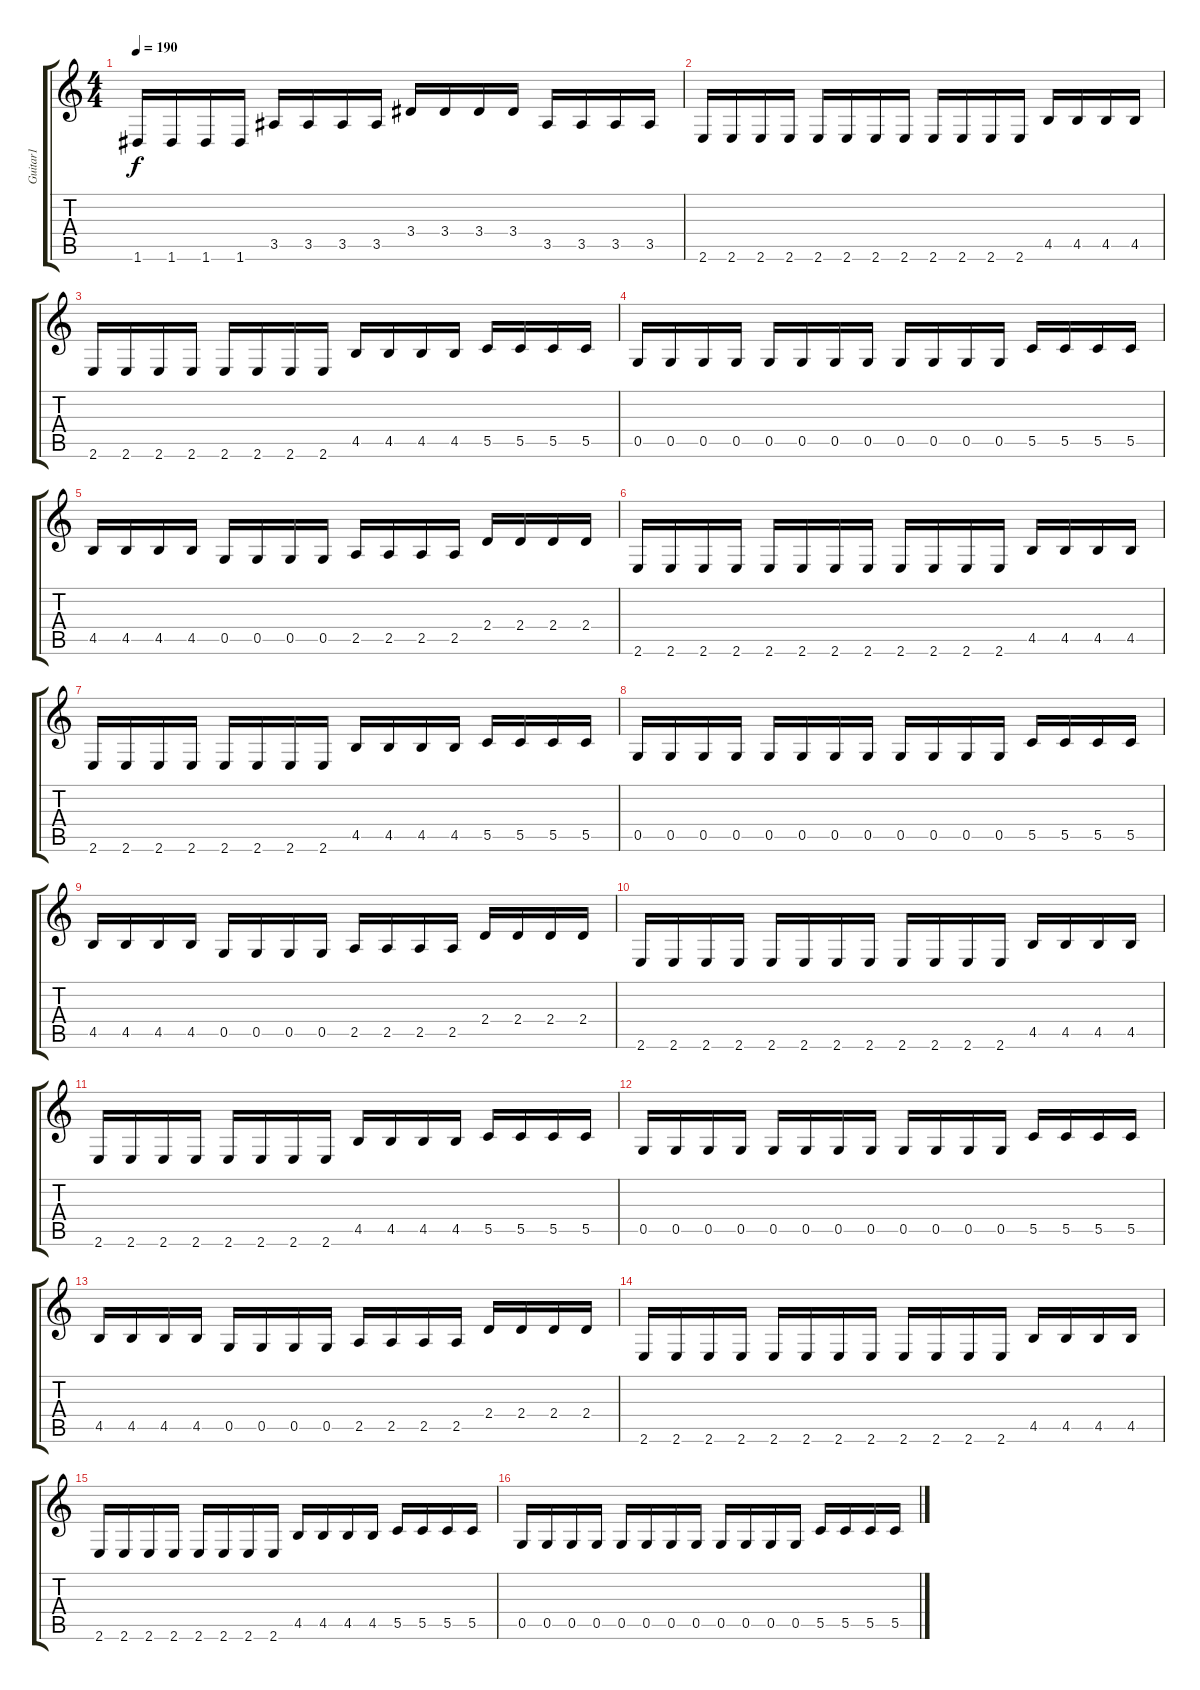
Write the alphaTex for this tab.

\track ("Guitar1" "Guitar1") {instrument distortionguitar}
\staff {score tabs}
\tuning (D4 A3 F3 C3 G2 D2) {hide}
\ts (4 4)
\tempo 190
\clef g2
\ks c
1.6.16{dy f} 1.6.16 1.6.16 1.6.16 3.5.16 3.5.16 3.5.16 3.5.16 3.4.16 3.4.16 3.4.16 3.4.16 3.5.16 3.5.16 3.5.16 3.5.16 |
2.6.16 2.6.16 2.6.16 2.6.16 2.6.16 2.6.16 2.6.16 2.6.16 2.6.16 2.6.16 2.6.16 2.6.16 4.5.16 4.5.16 4.5.16 4.5.16 |
2.6.16 2.6.16 2.6.16 2.6.16 2.6.16 2.6.16 2.6.16 2.6.16 4.5.16 4.5.16 4.5.16 4.5.16 5.5.16 5.5.16 5.5.16 5.5.16 |
0.5.16 0.5.16 0.5.16 0.5.16 0.5.16 0.5.16 0.5.16 0.5.16 0.5.16 0.5.16 0.5.16 0.5.16 5.5.16 5.5.16 5.5.16 5.5.16 |
4.5.16 4.5.16 4.5.16 4.5.16 0.5.16 0.5.16 0.5.16 0.5.16 2.5.16 2.5.16 2.5.16 2.5.16 2.4.16 2.4.16 2.4.16 2.4.16 |
2.6.16 2.6.16 2.6.16 2.6.16 2.6.16 2.6.16 2.6.16 2.6.16 2.6.16 2.6.16 2.6.16 2.6.16 4.5.16 4.5.16 4.5.16 4.5.16 |
2.6.16 2.6.16 2.6.16 2.6.16 2.6.16 2.6.16 2.6.16 2.6.16 4.5.16 4.5.16 4.5.16 4.5.16 5.5.16 5.5.16 5.5.16 5.5.16 |
0.5.16 0.5.16 0.5.16 0.5.16 0.5.16 0.5.16 0.5.16 0.5.16 0.5.16 0.5.16 0.5.16 0.5.16 5.5.16 5.5.16 5.5.16 5.5.16 |
4.5.16 4.5.16 4.5.16 4.5.16 0.5.16 0.5.16 0.5.16 0.5.16 2.5.16 2.5.16 2.5.16 2.5.16 2.4.16 2.4.16 2.4.16 2.4.16 |
2.6.16 2.6.16 2.6.16 2.6.16 2.6.16 2.6.16 2.6.16 2.6.16 2.6.16 2.6.16 2.6.16 2.6.16 4.5.16 4.5.16 4.5.16 4.5.16 |
2.6.16 2.6.16 2.6.16 2.6.16 2.6.16 2.6.16 2.6.16 2.6.16 4.5.16 4.5.16 4.5.16 4.5.16 5.5.16 5.5.16 5.5.16 5.5.16 |
0.5.16 0.5.16 0.5.16 0.5.16 0.5.16 0.5.16 0.5.16 0.5.16 0.5.16 0.5.16 0.5.16 0.5.16 5.5.16 5.5.16 5.5.16 5.5.16 |
4.5.16 4.5.16 4.5.16 4.5.16 0.5.16 0.5.16 0.5.16 0.5.16 2.5.16 2.5.16 2.5.16 2.5.16 2.4.16 2.4.16 2.4.16 2.4.16 |
2.6.16 2.6.16 2.6.16 2.6.16 2.6.16 2.6.16 2.6.16 2.6.16 2.6.16 2.6.16 2.6.16 2.6.16 4.5.16 4.5.16 4.5.16 4.5.16 |
2.6.16 2.6.16 2.6.16 2.6.16 2.6.16 2.6.16 2.6.16 2.6.16 4.5.16 4.5.16 4.5.16 4.5.16 5.5.16 5.5.16 5.5.16 5.5.16 |
0.5.16 0.5.16 0.5.16 0.5.16 0.5.16 0.5.16 0.5.16 0.5.16 0.5.16 0.5.16 0.5.16 0.5.16 5.5.16 5.5.16 5.5.16 5.5.16
